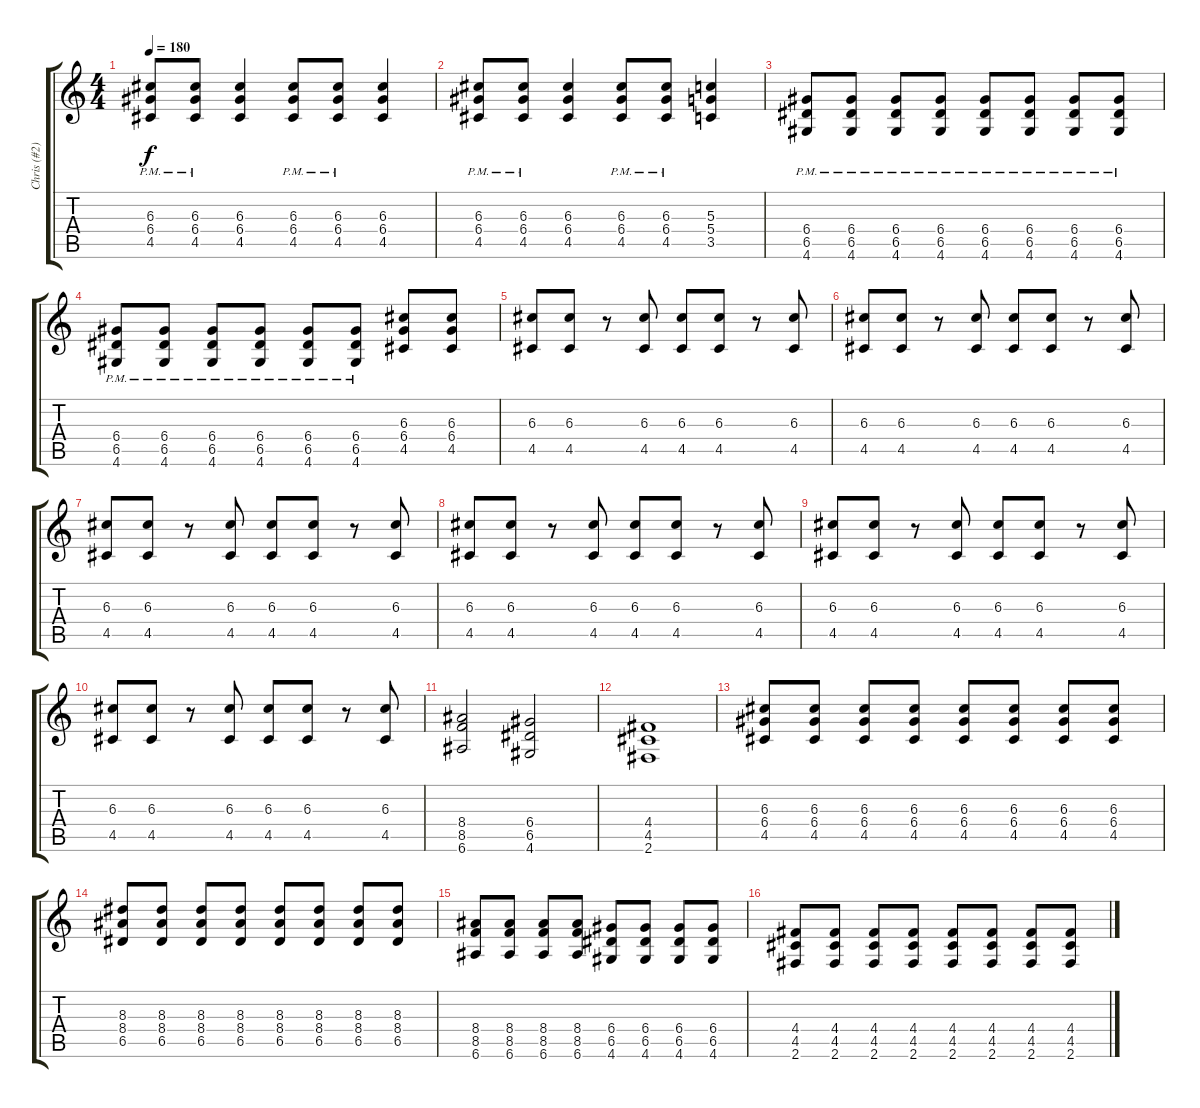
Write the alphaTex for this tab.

\track ("Chris (#2) Barker" "Chris (#2)") {instrument distortionguitar}
\staff {score tabs}
\tuning (E4 B3 G3 D3 A2 E2) {hide}
\ts (4 4)
\tempo 180
\clef g2
\ks c
(6.3{pm} 6.4{pm} 4.5{pm}).8{dy f} (6.3{pm} 6.4{pm} 4.5{pm}).8 (6.3 6.4 4.5).4 (6.3{pm} 6.4{pm} 4.5{pm}).8 (6.3{pm} 6.4{pm} 4.5{pm}).8 (6.3 6.4 4.5).4 |
(6.3{pm} 6.4{pm} 4.5{pm}).8 (6.3{pm} 6.4{pm} 4.5{pm}).8 (6.3 6.4 4.5).4 (6.3{pm} 6.4{pm} 4.5{pm}).8 (6.3{pm} 6.4{pm} 4.5{pm}).8 (5.3 5.4 3.5).4 |
(6.4{pm} 6.5{pm} 4.6{pm}).8 (6.4{pm} 6.5{pm} 4.6{pm}).8 (6.4{pm} 6.5{pm} 4.6{pm}).8 (6.4{pm} 6.5{pm} 4.6{pm}).8 (6.4{pm} 6.5{pm} 4.6{pm}).8 (6.4{pm} 6.5{pm} 4.6{pm}).8 (6.4{pm} 6.5{pm} 4.6{pm}).8 (6.4{pm} 6.5{pm} 4.6{pm}).8 |
(6.4{pm} 6.5{pm} 4.6{pm}).8 (6.4{pm} 6.5{pm} 4.6{pm}).8 (6.4{pm} 6.5{pm} 4.6{pm}).8 (6.4{pm} 6.5{pm} 4.6{pm}).8 (6.4{pm} 6.5{pm} 4.6{pm}).8 (6.4{pm} 6.5{pm} 4.6{pm}).8 (6.3 6.4 4.5).8 (6.3 6.4 4.5).8 |
(6.3 4.5).8 (6.3 4.5).8 r.8 (6.3 4.5).8 (6.3 4.5).8 (6.3 4.5).8 r.8 (6.3 4.5).8 |
(6.3 4.5).8 (6.3 4.5).8 r.8 (6.3 4.5).8 (6.3 4.5).8 (6.3 4.5).8 r.8 (6.3 4.5).8 |
(6.3 4.5).8 (6.3 4.5).8 r.8 (6.3 4.5).8 (6.3 4.5).8 (6.3 4.5).8 r.8 (6.3 4.5).8 |
(6.3 4.5).8 (6.3 4.5).8 r.8 (6.3 4.5).8 (6.3 4.5).8 (6.3 4.5).8 r.8 (6.3 4.5).8 |
(6.3 4.5).8 (6.3 4.5).8 r.8 (6.3 4.5).8 (6.3 4.5).8 (6.3 4.5).8 r.8 (6.3 4.5).8 |
(6.3 4.5).8 (6.3 4.5).8 r.8 (6.3 4.5).8 (6.3 4.5).8 (6.3 4.5).8 r.8 (6.3 4.5).8 |
(8.4 8.5 6.6).2 (6.4 6.5 4.6).2 |
(4.4 4.5 2.6).1 |
(6.3 6.4 4.5).8 (6.3 6.4 4.5).8 (6.3 6.4 4.5).8 (6.3 6.4 4.5).8 (6.3 6.4 4.5).8 (6.3 6.4 4.5).8 (6.3 6.4 4.5).8 (6.3 6.4 4.5).8 |
(8.3 8.4 6.5).8 (8.3 8.4 6.5).8 (8.3 8.4 6.5).8 (8.3 8.4 6.5).8 (8.3 8.4 6.5).8 (8.3 8.4 6.5).8 (8.3 8.4 6.5).8 (8.3 8.4 6.5).8 |
(8.4 8.5 6.6).8 (8.4 8.5 6.6).8 (8.4 8.5 6.6).8 (8.4 8.5 6.6).8 (6.4 6.5 4.6).8 (6.4 6.5 4.6).8 (6.4 6.5 4.6).8 (6.4 6.5 4.6).8 |
(4.4 4.5 2.6).8 (4.4 4.5 2.6).8 (4.4 4.5 2.6).8 (4.4 4.5 2.6).8 (4.4 4.5 2.6).8 (4.4 4.5 2.6).8 (4.4 4.5 2.6).8 (4.4 4.5 2.6).8
